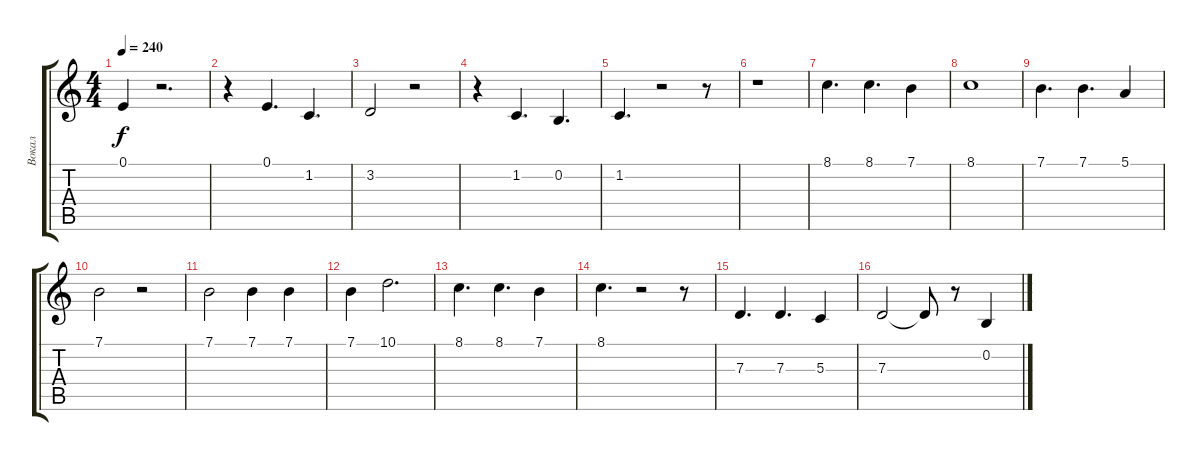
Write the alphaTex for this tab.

\track ("Вокал" "Вокал") {instrument violin}
\staff {score tabs}
\tuning (E4 B3 G3 D3 A2 E2) {hide}
\ts (4 4)
\tempo 240
\clef g2
\ks c
0.1{t}.4{dy f} r.2{d} |
r.4 0.1.4{d} 1.2.4{d} |
3.2.2 r.2 |
r.4 1.2.4{d} 0.2.4{d} |
1.2.4{d} r.2 r.8 |
r.1 |
8.1.4{d} 8.1.4{d} 7.1.4 |
8.1.1 |
7.1.4{d} 7.1.4{d} 5.1.4 |
7.1.2 r.2 |
7.1.2 7.1.4 7.1.4 |
7.1.4 10.1.2{d} |
8.1.4{d} 8.1.4{d} 7.1.4 |
8.1.4{d} r.2 r.8 |
7.3.4{d} 7.3.4{d} 5.3.4 |
7.3.2 7.3{t}.8 r.8 0.2.4
